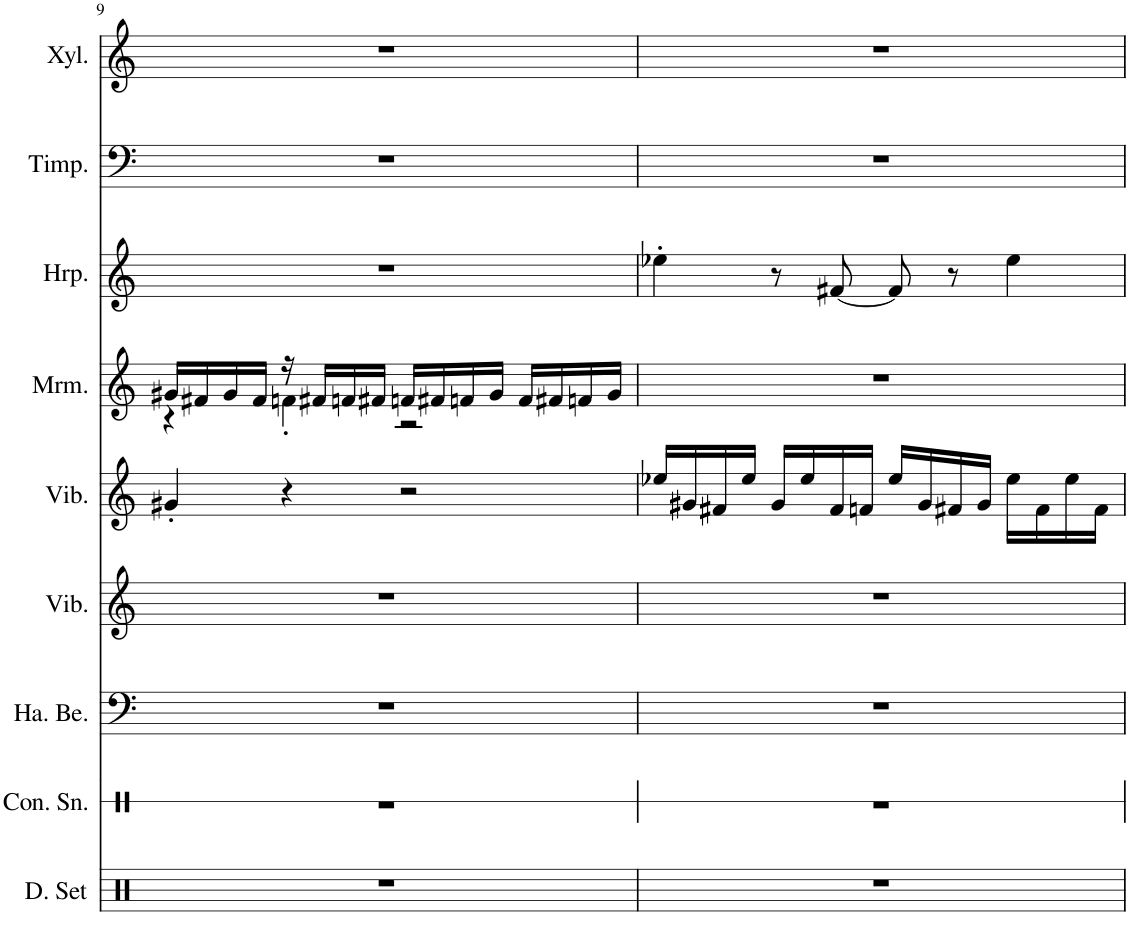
**kern	**kern	**kern	**kern	**kern	**kern	**kern	**kern	**kern
*part9	*part8	*part7	*part6	*part5	*part4	*part3	*part2	*part1
*staff9	*staff8	*staff7	*staff6	*staff5	*staff4	*staff3	*staff2	*staff1
*I"Drumset	*I"Concert Snare Drum	*I"Hand Bells	*I"Vibraphone	*I"Vibraphone	*I"Marimba (Grand Staff)	*I"Harp	*I"Timpani	*I"Xylophone
*I'D. Set	*I'Con. Sn.	*I'Ha. Be.	*I'Vib.	*I'Vib.	*I'Mrm.	*I'Hrp.	*I'Timp.	*I'Xyl.
!!LO:PB:g=z
*clefX	*clefX	*clefF4	*clefG2	*clefG2	*clefG2	*clefG2	*clefF4	*clefG2
*	*	*	*	*	*	*	*	*Trd-7c-12
*k[]	*k[]	*k[]	*k[]	*k[]	*k[]	*k[]	*k[]	*k[]
*M4/4	*M4/4	*M4/4	*M4/4	*M4/4	*M4/4	*M4/4	*M4/4	*M4/4
=9	=9	=9	=9	=9	=9	=9	=9	=9
*	*	*	*	*	*^	*	*	*
1r	1r	1r	1r	4g#X'/	16g#X/LL	4r	1r	1r	1r
.	.	.	.	.	16f#X/	.	.	.	.
.	.	.	.	.	16g#/	.	.	.	.
.	.	.	.	.	16f#/JJ	.	.	.	.
.	.	.	.	4r	16r	4fn'\	.	.	.
.	.	.	.	.	16f#X/LL	.	.	.	.
.	.	.	.	.	16fn/	.	.	.	.
.	.	.	.	.	16f#X/JJ	.	.	.	.
.	.	.	.	2r	16fn/LL	2r	.	.	.
.	.	.	.	.	16f#X/	.	.	.	.
.	.	.	.	.	16fn/	.	.	.	.
.	.	.	.	.	16g#/JJ	.	.	.	.
.	.	.	.	.	16f/LL	.	.	.	.
.	.	.	.	.	16f#X/	.	.	.	.
.	.	.	.	.	16fn/	.	.	.	.
.	.	.	.	.	16g#/JJ	.	.	.	.
*	*	*	*	*	*v	*v	*	*	*
=10	=10	=10	=10	=10	=10	=10	=10	=10
1r	1r	1r	1r	16ee-X/LL	1r	4ee-X'\	1r	1r
.	.	.	.	16g#X/	.	.	.	.
.	.	.	.	16f#X/	.	.	.	.
.	.	.	.	16ee-/JJ	.	.	.	.
.	.	.	.	16g#/LL	.	8r	.	.
.	.	.	.	16ee-/	.	.	.	.
.	.	.	.	16f#/	.	[8f#X/	.	.
.	.	.	.	16fn/JJ	.	.	.	.
.	.	.	.	16ee-/LL	.	8f#/]	.	.
.	.	.	.	16g#/	.	.	.	.
.	.	.	.	16f#X/	.	8r	.	.
.	.	.	.	16g#/JJ	.	.	.	.
.	.	.	.	16ee-\LL	.	4ee-\	.	.
.	.	.	.	16f#\	.	.	.	.
.	.	.	.	16ee-\	.	.	.	.
.	.	.	.	16f#\JJ	.	.	.	.
=	=	=	=	=	=	=	=	=
*-	*-	*-	*-	*-	*-	*-	*-	*-
